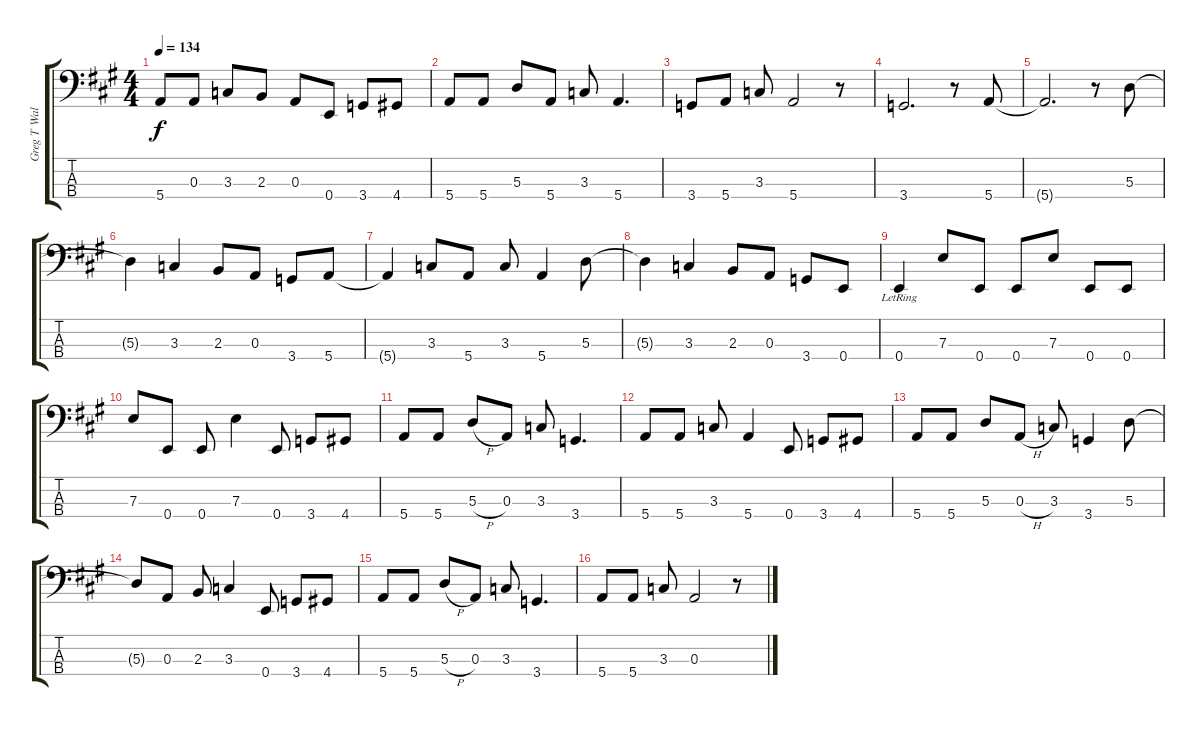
\track ("Greg T Walker Bass" "Greg T Wal") {instrument electricbassfinger}
\staff {score tabs}
\tuning (G2 D2 A1 E1) {hide}
\ts (4 4)
\tempo 134
\clef f4
\ks a
5.4{t}.8{dy f} 0.3.8 3.3.8 2.3.8 0.3.8 0.4.8 3.4.8 4.4.8 |
5.4.8 5.4.8 5.3.8 5.4.8 3.3.8 5.4.4{d} |
3.4.8 5.4.8 3.3.8 5.4.2 r.8 |
3.4.2{d} r.8 5.4.8 |
5.4{t}.2{d} r.8 5.3.8 |
5.3{t}.4 3.3.4 2.3.8 0.3.8 3.4.8 5.4.8 |
5.4{t}.4 3.3.8 5.4.8 3.3.8 5.4.4 5.3.8 |
5.3{t}.4 3.3.4 2.3.8 0.3.8 3.4.8 0.4.8 |
0.4{lr}.4 7.3.8 0.4.8 0.4.8 7.3.8 0.4.8 0.4.8 |
7.3.8 0.4.8 0.4.8 7.3.4 0.4.8 3.4.8 4.4.8 |
5.4.8 5.4.8 5.3{h}.8 0.3.8 3.3.8 3.4.4{d} |
5.4.8 5.4.8 3.3.8 5.4.4 0.4.8 3.4.8 4.4.8 |
5.4.8 5.4.8 5.3.8 0.3{h}.8 3.3.8 3.4.4 5.3.8 |
5.3{t}.8 0.3.8 2.3.8 3.3.4 0.4.8 3.4.8 4.4.8 |
5.4.8 5.4.8 5.3{h}.8 0.3.8 3.3.8 3.4.4{d} |
5.4.8 5.4.8 3.3.8 0.3.2 r.8
